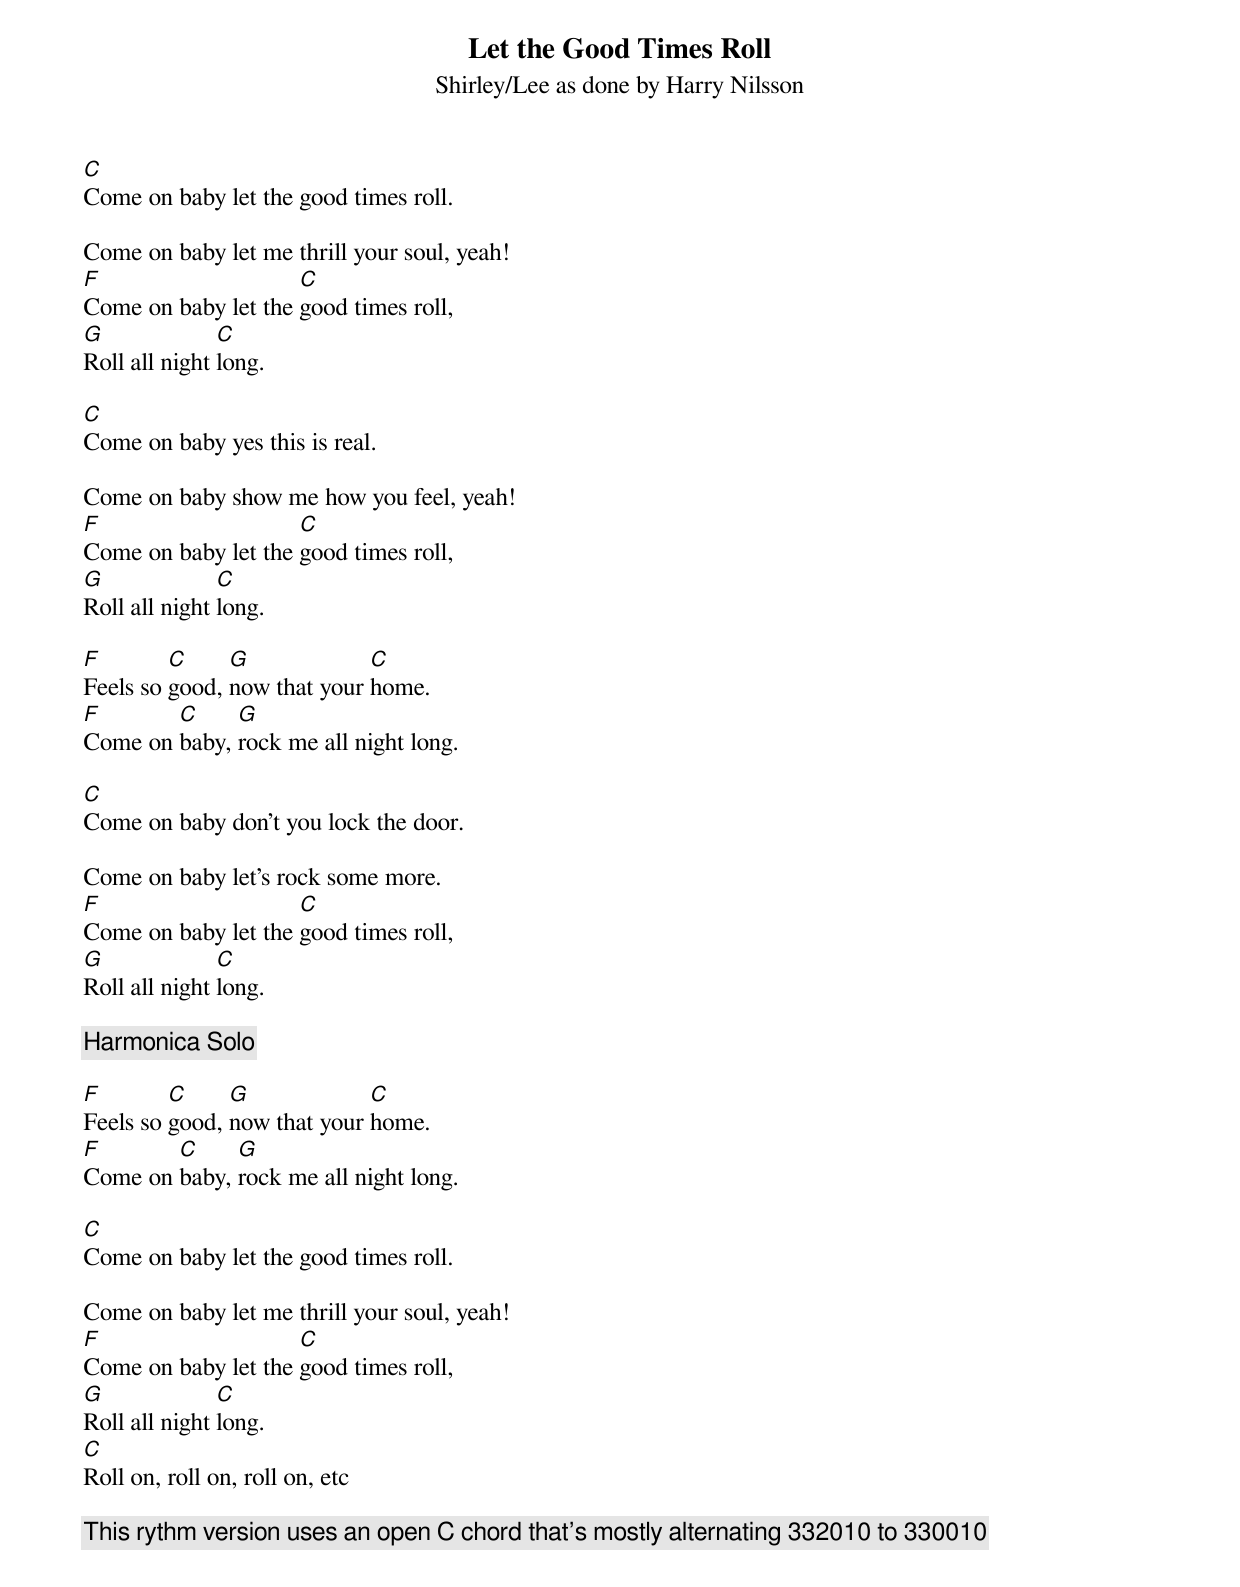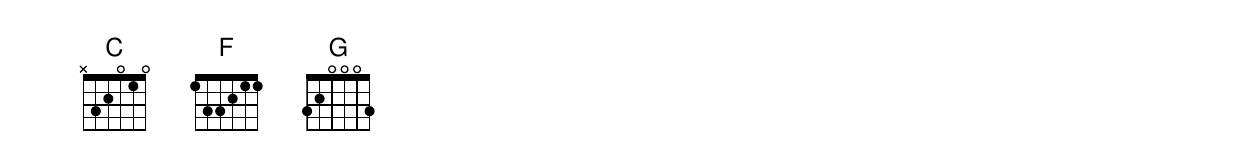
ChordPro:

{title: Let the Good Times Roll}
{subtitle: Shirley/Lee as done by Harry Nilsson  }

[C]Come on baby let the good times roll.

Come on baby let me thrill your soul, yeah!
[F]Come on baby let the [C]good times roll,
[G]Roll all night [C]long.

[C]Come on baby yes this is real.

Come on baby show me how you feel, yeah!
[F]Come on baby let the [C]good times roll,
[G]Roll all night [C]long.

[F]Feels so [C]good, [G]now that your [C]home.
[F]Come on [C]baby, [G]rock me all night long.

[C]Come on baby don't you lock the door.

Come on baby let's rock some more.
[F]Come on baby let the [C]good times roll,
[G]Roll all night [C]long.

{c:Harmonica Solo}

[F]Feels so [C]good, [G]now that your [C]home.
[F]Come on [C]baby, [G]rock me all night long.

[C]Come on baby let the good times roll.

Come on baby let me thrill your soul, yeah!
[F]Come on baby let the [C]good times roll,
[G]Roll all night [C]long.
[C]Roll on, roll on, roll on, etc

{c:This rythm version uses an open C chord that’s mostly alternating 332010 to 330010}
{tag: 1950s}
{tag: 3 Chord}
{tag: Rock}
